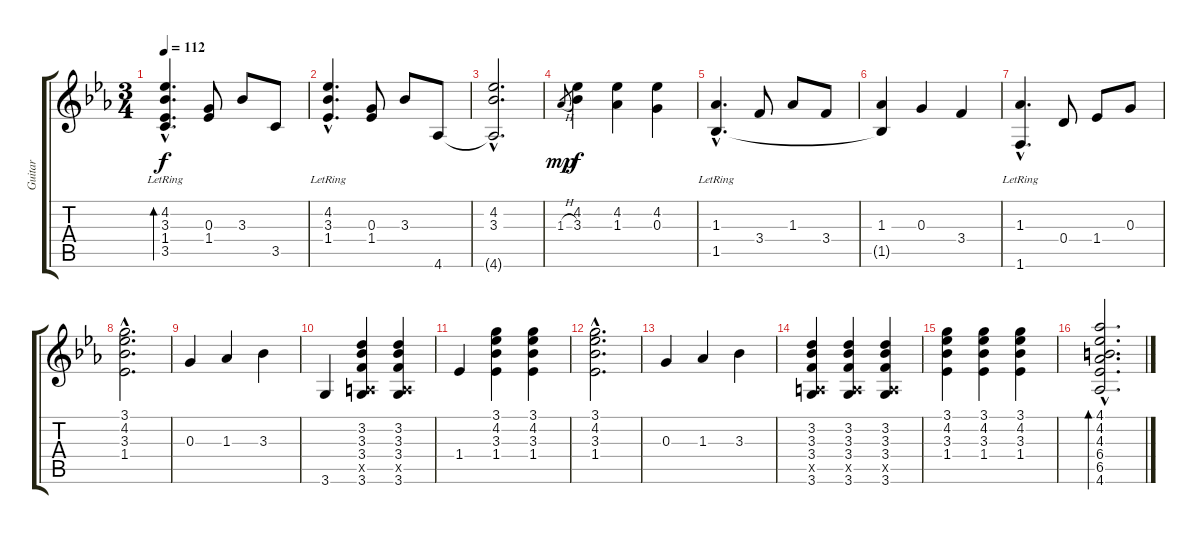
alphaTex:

\track ("Guitar" "Guitar") {instrument acousticguitarnylon}
\staff {score tabs}
\tuning (E4 B3 G3 D3 A2 E2) {hide}
\ts (3 4)
\tempo 112
\clef g2
\ks cminor
(4.2{hac lr} 3.3{hac lr} 1.4{hac lr} 3.5{hac lr}).4{d bd 240 dy f} (0.3 1.4).8 3.3.8 3.5.8 |
(4.2{hac lr} 3.3{hac lr} 1.4{hac lr}).4{d} (0.3 1.4).8 3.3.8 4.6.8 |
(4.2{hac} 3.3{hac} 4.6{hac t}).2{d} |
1.3{h}.8{gr dy mp} (4.2 3.3).4{dy f} (4.2 1.3).4 (4.2 0.3).4 |
(1.3{hac} 1.5{hac lr}).4{d} 3.4.8 1.3.8 3.4.8 |
(1.3 1.5{t}).4 0.3.4 3.4.4 |
(1.3{hac} 1.6{hac lr}).4{d} 0.4.8 1.4.8 0.3.8 |
(3.1{hac} 4.2{hac} 3.3{hac} 1.4{hac}).2{d volume 8} |
0.3.4 1.3.4 3.3.4 |
3.6.4 (3.2 3.3 3.4 0.5{x} 3.6).4 (3.2 3.3 3.4 0.5{x} 3.6).4 |
1.4.4 (3.1 4.2 3.3 1.4).4 (3.1 4.2 3.3 1.4).4 |
(3.1{hac} 4.2{hac} 3.3{hac} 1.4{hac}).2{d volume 9} |
0.3.4 1.3.4 3.3.4 |
(3.2 3.3 3.4 0.5{x} 3.6).4 (3.2 3.3 3.4 0.5{x} 3.6).4 (3.2 3.3 3.4 0.5{x} 3.6).4 |
(3.1 4.2 3.3 1.4).4 (3.1 4.2 3.3 1.4).4 (3.1 4.2 3.3 1.4).4 |
(4.1{hac} 4.2{hac} 4.3{hac} 6.4{hac} 6.5{hac} 4.6{hac}).2{d bd 120}
